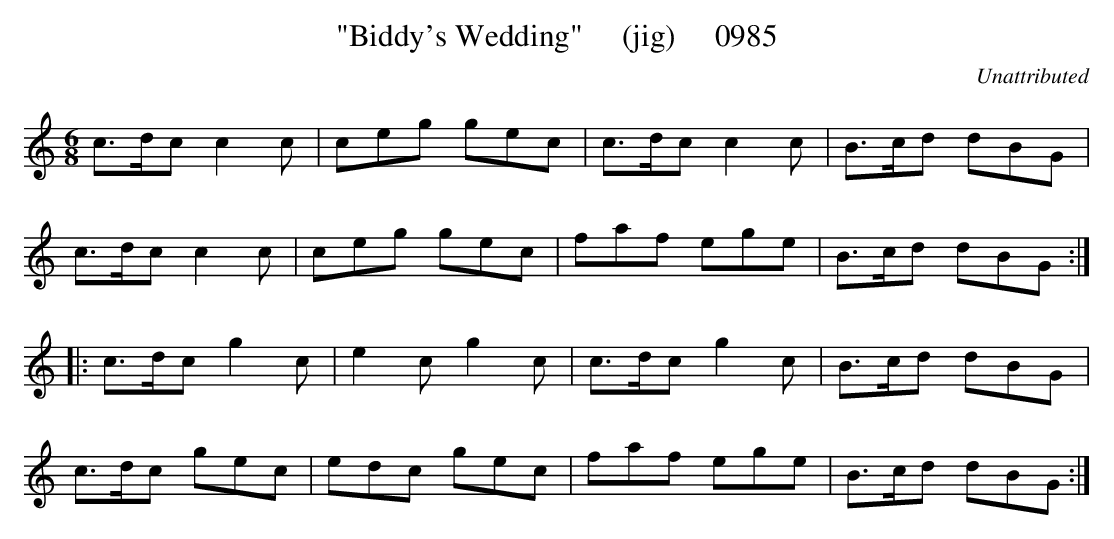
X:1
T:"Biddy's Wedding"     (jig)     0985
C:Unattributed
BRENNAN July 2003 (HTTP://WWW.SOSYOURMOM.COM)
M:6/8
L:1/8
K:C
c3/2d/2c c2c|ceg gec|c3/2d/2c c2c|B3/2c/2d dBG|
c3/2d/2c c2c|ceg gec|faf ege|B3/2c/2d dBG:|
|:c3/2d/2c g2c|e2c g2c|c3/2d/2c g2c|B3/2c/2d dBG|
c3/2d/2c gec|edc gec|faf ege|B3/2c/2d dBG:|
